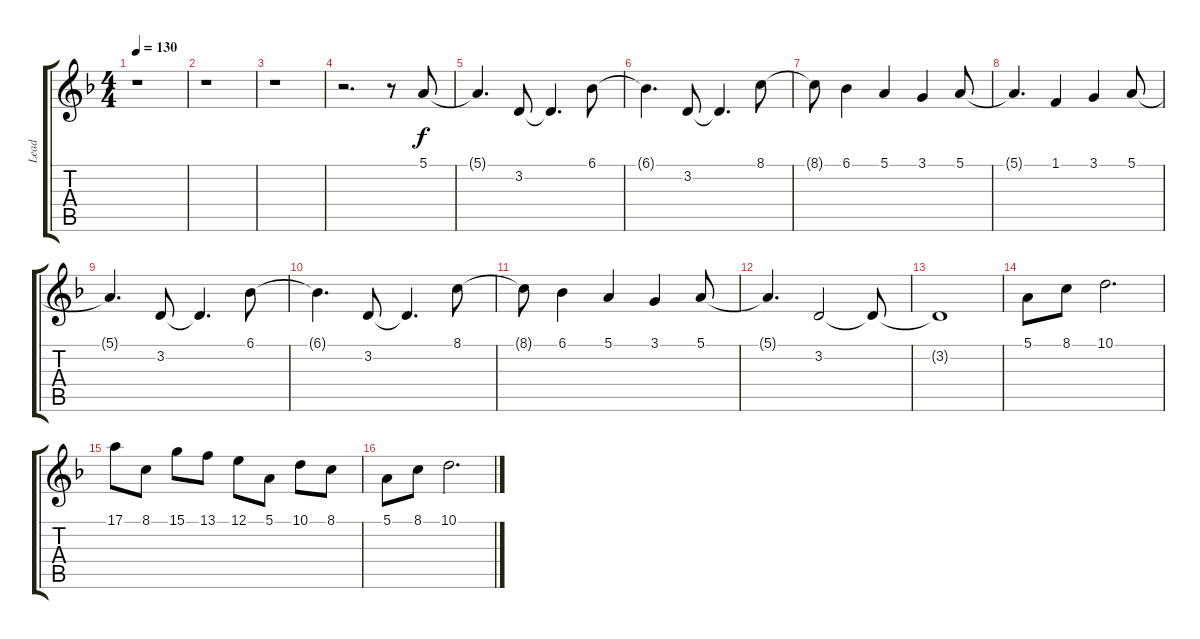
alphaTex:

\track ("Lead" "Lead") {instrument acousticgrandpiano}
\staff {score tabs}
\tuning (E4 B3 G3 D3 A2 E2) {hide}
\ts (4 4)
\tempo 130
\clef g2
\ks f
r.1{dy f} |
r.1 |
r.1 |
r.2{d} r.8 5.1.8 |
5.1{t}.4{d} 3.2.8 3.2{t}.4{d} 6.1.8 |
6.1{t}.4{d} 3.2.8 3.2{t}.4{d} 8.1.8 |
8.1{t}.8 6.1.4 5.1.4 3.1.4 5.1.8 |
5.1{t}.4{d} 1.1.4 3.1.4 5.1.8 |
5.1{t}.4{d} 3.2.8 3.2{t}.4{d} 6.1.8 |
6.1{t}.4{d} 3.2.8 3.2{t}.4{d} 8.1.8 |
8.1{t}.8 6.1.4 5.1.4 3.1.4 5.1.8 |
5.1{t}.4{d} 3.2.2 3.2{t}.8 |
3.2{t}.1 |
5.1.8 8.1.8 10.1.2{d} |
17.1.8 8.1.8 15.1.8 13.1.8 12.1.8 5.1.8 10.1.8 8.1.8 |
5.1.8 8.1.8 10.1.2{d}
